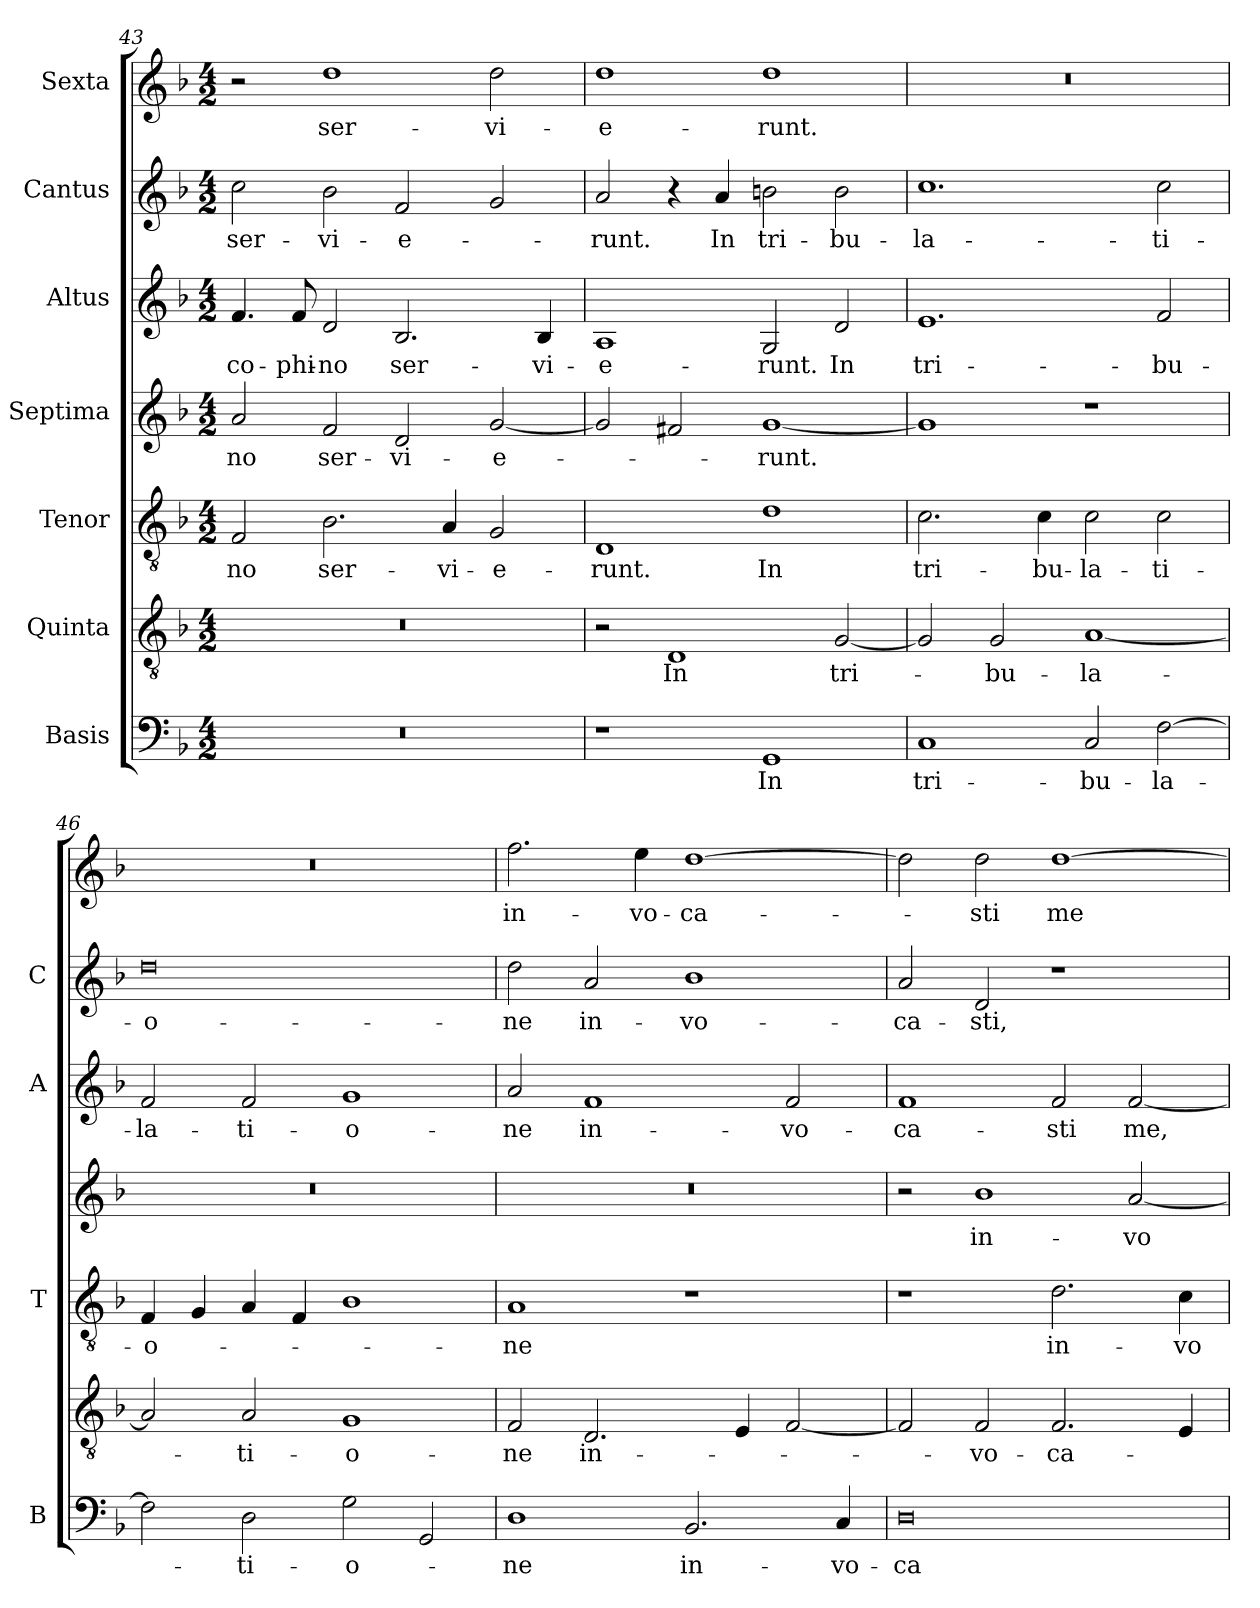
**kern	**text	**kern	**text	**kern	**text	**kern	**text	**kern	**text	**kern	**text	**kern	**text
*part7	*part7	*part6	*part6	*part5	*part5	*part4	*part4	*part3	*part3	*part2	*part2	*part1	*part1
*staff7	*staff7	*staff6	*staff6	*staff5	*staff5	*staff4	*staff4	*staff3	*staff3	*staff2	*staff2	*staff1	*staff1
*I"Basis	*	*I"Quinta	*	*I"Tenor	*	*I"Septima	*	*I"Altus	*	*I"Cantus	*	*I"Sexta	*
*I'B	*	*	*	*I'T	*	*	*	*I'A	*	*I'C	*	*	*
*clefF4	*	*clefGv2	*	*clefGv2	*	*clefG2	*	*clefG2	*	*clefG2	*	*clefG2	*
*k[b-]	*	*k[b-]	*	*k[b-]	*	*k[b-]	*	*k[b-]	*	*k[b-]	*	*k[b-]	*
*F:	*	*F:	*	*F:	*	*F:	*	*F:	*	*F:	*	*F:	*
*M4/2	*	*M4/2	*	*M4/2	*	*M4/2	*	*M4/2	*	*M4/2	*	*M4/2	*
=43	=43	=43	=43	=43	=43	=43	=43	=43	=43	=43	=43	=43	=43
!	!	!	!	!	!LO:LY:b	!	!LO:LY:b	!	!LO:LY:b	!	!LO:LY:b	!	!
0r	.	0r	.	2F/	-no	2a/	-no	4.f/	co-	2cc\	ser-	2r	.
!	!	!	!	!	!	!	!	!	!LO:LY:b	!	!	!	!
.	.	.	.	.	.	.	.	8f/	-phi-	.	.	.	.
!	!	!	!	!	!LO:LY:b	!	!LO:LY:b	!	!LO:LY:b	!	!LO:LY:b	!	!LO:LY:b
.	.	.	.	2.B-\	ser-	2f/	ser-	2d/	-no	2b-\	-vi-	1dd	ser-
!	!	!	!	!	!	!	!LO:LY:b	!	!LO:LY:b	!	!LO:LY:b	!	!
.	.	.	.	.	.	2d/	-vi-	2.B-/	ser-	2f/	-e-	.	.
!	!	!	!	!	!LO:LY:b	!	!	!	!	!	!	!	!
.	.	.	.	4A/	-vi-	.	.	.	.	.	.	.	.
!	!	!	!	!	!LO:LY:b	!	!LO:LY:b	!	!	!	!	!	!LO:LY:b
.	.	.	.	2G/	-e-	[2g/	-e-	.	.	2g/	.	2dd\	-vi-
!	!	!	!	!	!	!	!	!	!LO:LY:b	!	!	!	!
.	.	.	.	.	.	.	.	4B-/	-vi-	.	.	.	.
=44	=44	=44	=44	=44	=44	=44	=44	=44	=44	=44	=44	=44	=44
!	!	!	!	!	!LO:LY:b	!	!	!	!LO:LY:b	!	!LO:LY:b	!	!LO:LY:b
1r	.	2r	.	1D	-runt.	2g/]	.	1A	-e-	2a/	-runt.	1dd	-e-
!	!	!	!LO:LY:b	!	!	!	!	!	!	!	!	!	!
.	.	1D	In	.	.	2f#X/	.	.	.	4r	.	.	.
!	!	!	!	!	!	!	!	!	!	!	!LO:LY:b	!	!
.	.	.	.	.	.	.	.	.	.	4a/	In	.	.
!	!LO:LY:b	!	!	!	!LO:LY:b	!	!LO:LY:b	!	!LO:LY:b	!	!LO:LY:b	!	!LO:LY:b
1GG	In	.	.	1d	In	[1g	-runt.	2G/	-runt.	2bn\	tri-	1dd	-runt.
!	!	!	!LO:LY:b	!	!	!	!	!	!LO:LY:b	!	!LO:LY:b	!	!
.	.	[2G/	tri-	.	.	.	.	2d/	In	2b\	-bu-	.	.
=45	=45	=45	=45	=45	=45	=45	=45	=45	=45	=45	=45	=45	=45
!	!LO:LY:b	!	!	!	!LO:LY:b	!	!	!	!LO:LY:b	!	!LO:LY:b	!	!
1C	tri-	2G/]	.	2.c\	tri-	1g]	.	1.e	tri-	1.cc	-la-	0r	.
!	!	!	!LO:LY:b	!	!	!	!	!	!	!	!	!	!
.	.	2G/	-bu-	.	.	.	.	.	.	.	.	.	.
!	!	!	!	!	!LO:LY:b	!	!	!	!	!	!	!	!
.	.	.	.	4c\	-bu-	.	.	.	.	.	.	.	.
!	!LO:LY:b	!	!LO:LY:b	!	!LO:LY:b	!	!	!	!	!	!	!	!
2C/	-bu-	[1A	-la-	2c\	-la-	1r	.	.	.	.	.	.	.
!	!LO:LY:b	!	!	!	!LO:LY:b	!	!	!	!LO:LY:b	!	!LO:LY:b	!	!
[2F\	-la-	.	.	2c\	-ti-	.	.	2f/	-bu-	2cc\	-ti-	.	.
!!LO:PB:g=z
=46	=46	=46	=46	=46	=46	=46	=46	=46	=46	=46	=46	=46	=46
!	!	!	!	!	!LO:LY:b	!	!	!	!LO:LY:b	!	!LO:LY:b	!	!
2F\]	.	2A/]	.	4F/	-o-	0r	.	2f/	-la-	0dd	-o-	0r	.
.	.	.	.	4G/	.	.	.	.	.	.	.	.	.
!	!LO:LY:b	!	!LO:LY:b	!	!	!	!	!	!LO:LY:b	!	!	!	!
2D\	-ti-	2A/	-ti-	4A/	.	.	.	2f/	-ti-	.	.	.	.
.	.	.	.	4F/	.	.	.	.	.	.	.	.	.
!	!LO:LY:b	!	!LO:LY:b	!	!	!	!	!	!LO:LY:b	!	!	!	!
2G\	-o-	1G	-o-	1B-	.	.	.	1g	-o-	.	.	.	.
2GG/	.	.	.	.	.	.	.	.	.	.	.	.	.
=47	=47	=47	=47	=47	=47	=47	=47	=47	=47	=47	=47	=47	=47
!	!LO:LY:b	!	!LO:LY:b	!	!LO:LY:b	!	!	!	!LO:LY:b	!	!LO:LY:b	!	!LO:LY:b
1D	-ne	2F/	-ne	1A	-ne	0r	.	2a/	-ne	2dd\	-ne	2.ff\	in-
!	!	!	!LO:LY:b	!	!	!	!	!	!LO:LY:b	!	!LO:LY:b	!	!
.	.	2.D/	in-	.	.	.	.	1f	in-	2a/	in-	.	.
!	!	!	!	!	!	!	!	!	!	!	!	!	!LO:LY:b
.	.	.	.	.	.	.	.	.	.	.	.	4ee\	-vo-
!	!LO:LY:b	!	!	!	!	!	!	!	!	!	!LO:LY:b	!	!LO:LY:b
2.BB-/	in-	.	.	1r	.	.	.	.	.	1b-	-vo-	[1dd	-ca-
.	.	4E/	.	.	.	.	.	.	.	.	.	.	.
!	!	!	!	!	!	!	!	!	!LO:LY:b	!	!	!	!
.	.	[2F/	.	.	.	.	.	2f/	-vo-	.	.	.	.
!	!LO:LY:b	!	!	!	!	!	!	!	!	!	!	!	!
4C/	-vo-	.	.	.	.	.	.	.	.	.	.	.	.
=48	=48	=48	=48	=48	=48	=48	=48	=48	=48	=48	=48	=48	=48
!	!LO:LY:b	!	!	!	!	!	!	!	!LO:LY:b	!	!LO:LY:b	!	!
0D	-ca-	2F/]	.	1r	.	2r	.	1f	-ca-	2a/	-ca-	2dd\]	.
!	!	!	!LO:LY:b	!	!	!	!LO:LY:b	!	!	!	!LO:LY:b	!	!LO:LY:b
.	.	2F/	-vo-	.	.	1b-	in-	.	.	2d/	-sti,	2dd\	-sti
!	!	!	!LO:LY:b	!	!LO:LY:b	!	!	!	!LO:LY:b	!	!	!	!LO:LY:b
.	.	2.F/	-ca-	2.d\	in-	.	.	2f/	-sti	1r	.	[1dd	me
!	!	!	!	!	!	!	!LO:LY:b	!	!LO:LY:b	!	!	!	!
.	.	.	.	.	.	[2a/	-vo-	[2f/	me,	.	.	.	.
!	!	!	!	!	!LO:LY:b	!	!	!	!	!	!	!	!
.	.	4E/	.	4c\	-vo-	.	.	.	.	.	.	.	.
=	=	=	=	=	=	=	=	=	=	=	=	=	=
*-	*-	*-	*-	*-	*-	*-	*-	*-	*-	*-	*-	*-	*-
